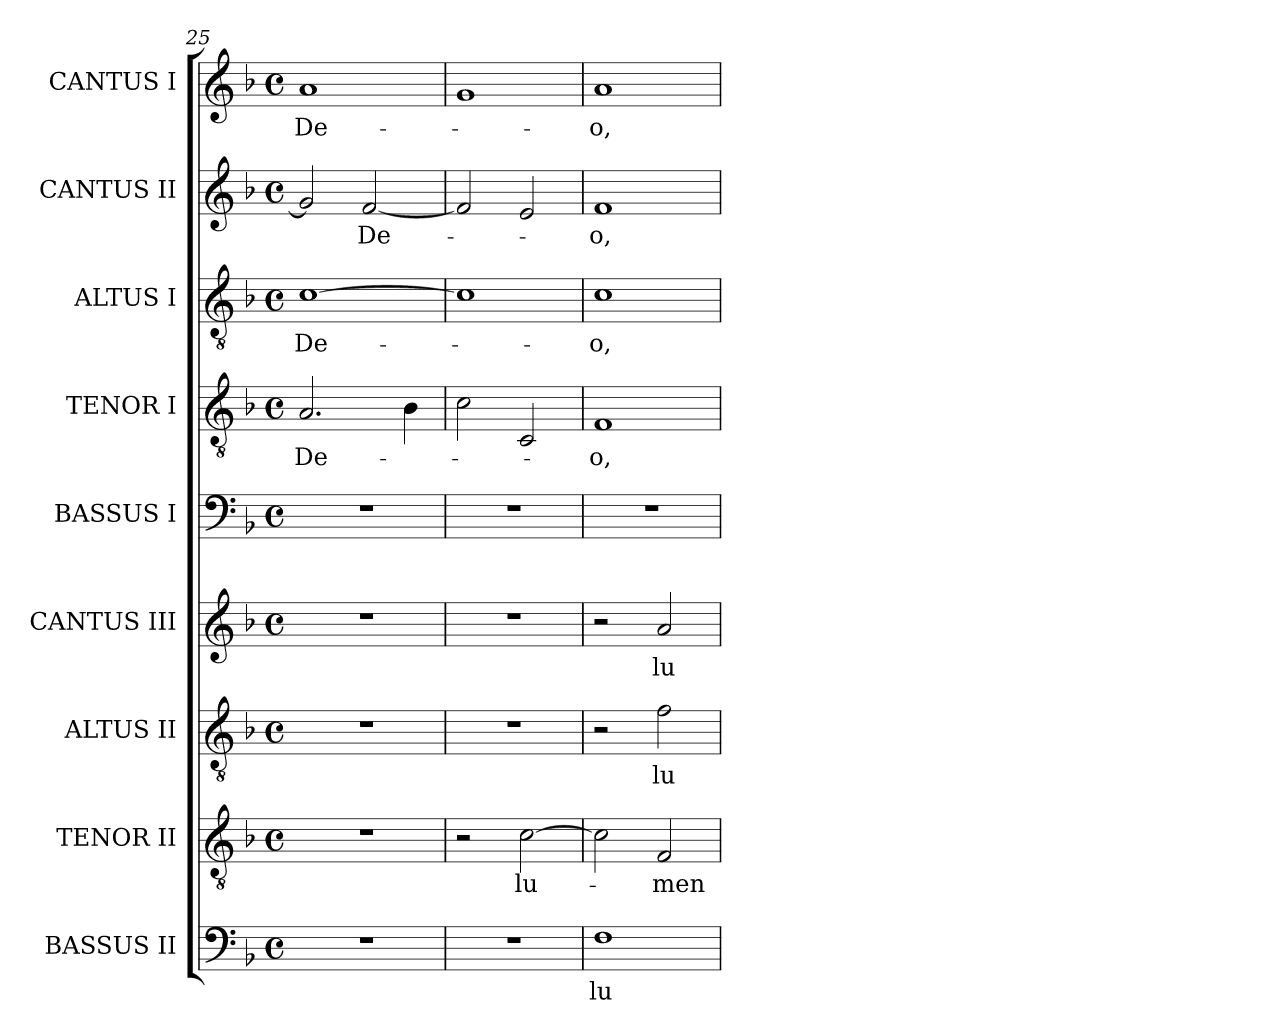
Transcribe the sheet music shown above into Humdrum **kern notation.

**kern	**text	**kern	**text	**kern	**text	**kern	**text	**kern	**kern	**text	**kern	**text	**kern	**text	**kern	**text
*part9	*part9	*part8	*part8	*part7	*part7	*part6	*part6	*part5	*part4	*part4	*part3	*part3	*part2	*part2	*part1	*part1
*staff9	*staff9	*staff8	*staff8	*staff7	*staff7	*staff6	*staff6	*staff5	*staff4	*staff4	*staff3	*staff3	*staff2	*staff2	*staff1	*staff1
*I"BASSUS II	*	*I"TENOR II	*	*I"ALTUS II	*	*I"CANTUS III	*	*I"BASSUS I	*I"TENOR I	*	*I"ALTUS I	*	*I"CANTUS II	*	*I"CANTUS I	*
*I'B. II	*	*I'T. II	*	*I'A. II	*	*I'C. III	*	*I'B. I	*I'T. I	*	*I'A. I	*	*I'C. II	*	*I'C. I	*
*clefF4	*	*clefGv2	*	*clefGv2	*	*clefG2	*	*clefF4	*clefGv2	*	*clefGv2	*	*clefG2	*	*clefG2	*
*	*	*ITrd7c12	*	*ITrd7c12	*	*	*	*	*ITrd7c12	*	*ITrd7c12	*	*	*	*	*
*k[b-]	*	*k[b-]	*	*k[b-]	*	*k[b-]	*	*k[b-]	*k[b-]	*	*k[b-]	*	*k[b-]	*	*k[b-]	*
*F:	*	*F:	*	*F:	*	*F:	*	*F:	*F:	*	*F:	*	*F:	*	*F:	*
*M4/4	*	*M4/4	*	*M4/4	*	*M4/4	*	*M4/4	*M4/4	*	*M4/4	*	*M4/4	*	*M4/4	*
*met(c)	*	*met(c)	*	*met(c)	*	*met(c)	*	*met(c)	*met(c)	*	*met(c)	*	*met(c)	*	*met(c)	*
=25	=25	=25	=25	=25	=25	=25	=25	=25	=25	=25	=25	=25	=25	=25	=25	=25
!	!	!	!	!	!	!	!	!	!	!LO:LY:b:color=#000000	!	!	!	!	!	!
!	!	!	!	!	!	!	!	!	!	!	!	!LO:LY:b:color=#000000	!	!	!	!
!	!	!	!	!	!	!	!	!	!	!	!	!	!	!	!	!LO:LY:b:color=#000000
1r	.	1r	.	1r	.	1r	.	1r	2.AAi/	De-	[>1Ci	De-	2gi/]	.	1ai	De-
!	!	!	!	!	!	!	!	!	!	!	!	!	!	!LO:LY:b:color=#000000	!	!
.	.	.	.	.	.	.	.	.	.	.	.	.	[<2fi/	De-	.	.
.	.	.	.	.	.	.	.	.	4BB-i\	.	.	.	.	.	.	.
=26	=26	=26	=26	=26	=26	=26	=26	=26	=26	=26	=26	=26	=26	=26	=26	=26
1r	.	2r	.	1r	.	1r	.	1r	2Ci\	.	1Ci]	.	2fi/]	.	1gi	.
!	!	!	!LO:LY:b:color=#000000	!	!	!	!	!	!	!	!	!	!	!	!	!
.	.	[>2Ci\	lu-	.	.	.	.	.	2CCi/	.	.	.	2ei/	.	.	.
=27	=27	=27	=27	=27	=27	=27	=27	=27	=27	=27	=27	=27	=27	=27	=27	=27
!	!LO:LY:b:color=#000000	!	!	!	!	!	!	!	!	!	!	!	!	!	!	!
!	!	!	!	!	!	!	!	!	!	!LO:LY:b:color=#000000	!	!	!	!	!	!
!	!	!	!	!	!	!	!	!	!	!	!	!LO:LY:b:color=#000000	!	!	!	!
!	!	!	!	!	!	!	!	!	!	!	!	!	!	!LO:LY:b:color=#000000	!	!
!	!	!	!	!	!	!	!	!	!	!	!	!	!	!	!	!LO:LY:b:color=#000000
1Fi	lu-	2Ci\]	.	2r	.	2r	.	1r	1FFi	-o,	1Ci	-o,	1fi	-o,	1ai	-o,
!	!	!	!LO:LY:b:color=#000000	!	!	!	!	!	!	!	!	!	!	!	!	!
!	!	!	!	!	!LO:LY:b:color=#000000	!	!	!	!	!	!	!	!	!	!	!
!	!	!	!	!	!	!	!LO:LY:b:color=#000000	!	!	!	!	!	!	!	!	!
.	.	2FFi/	-men	2Fi\	lu-	2ai/	lu-	.	.	.	.	.	.	.	.	.
=	=	=	=	=	=	=	=	=	=	=	=	=	=	=	=	=
*-	*-	*-	*-	*-	*-	*-	*-	*-	*-	*-	*-	*-	*-	*-	*-	*-
